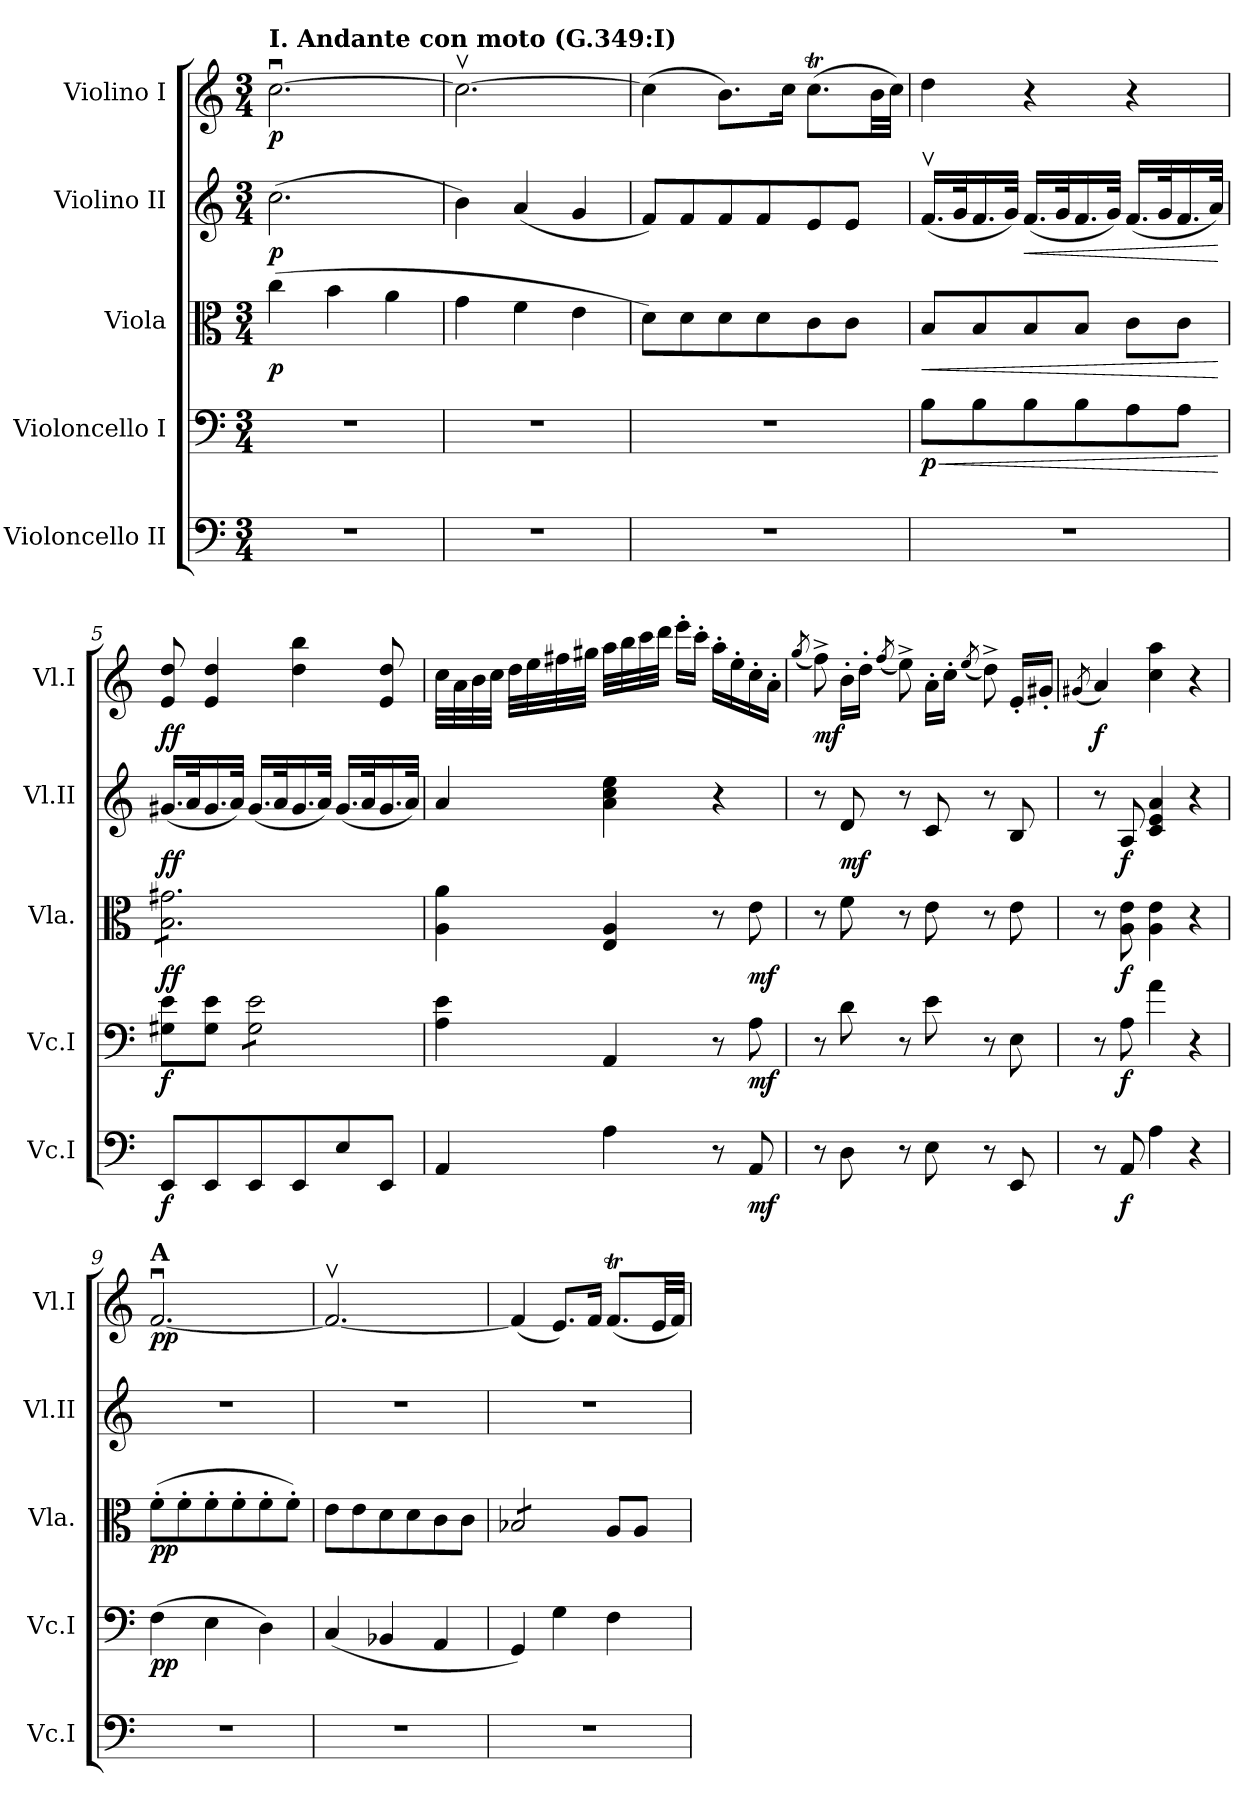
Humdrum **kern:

**kern	**dynam	**kern	**dynam	**kern	**dynam	**kern	**dynam	**kern	**dynam
*part5	*part5	*part4	*part4	*part3	*part3	*part2	*part2	*part1	*part1
*staff5	*staff5	*staff4	*staff4	*staff3	*staff3	*staff2	*staff2	*staff1	*staff1
*I"Violoncello II	*	*I"Violoncello I	*	*I"Viola	*	*I"Violino II	*	*I"Violino I	*
*I'Vc.I	*	*I'Vc.I	*	*I'Vla.	*	*I'Vl.II	*	*I'Vl.I	*
*clefF4	*	*clefF4	*	*clefC3	*	*clefG2	*	*clefG2	*
*k[]	*	*k[]	*	*k[]	*	*k[]	*	*k[]	*
*M3/4	*	*M3/4	*	*M3/4	*	*M3/4	*	*M3/4	*
*MM80	*	*MM80	*	*MM80	*	*MM80	*	*MM80	*
=1	=1	=1	=1	=1	=1	=1	=1	=1	=1
!	!	!	!	!	!	!	!	!LO:TX:a:B:t=I. Andante con moto (G.349&colon;I)	!
!	!	!	!	!	!LO:DY:b	!	!LO:DY:b	!	!LO:DY:b
2.r	.	2.r	.	(4cc\	p	(2.cc\	p	[2.ccu\	p
.	.	.	.	4b\	.	.	.	.	.
.	.	.	.	4a\	.	.	.	.	.
=2	=2	=2	=2	=2	=2	=2	=2	=2	=2
2.r	.	2.r	.	4g\	.	4b\)	.	2.ccv\_	.
.	.	.	.	4f\	.	(4a/	.	.	.
.	.	.	.	4e\	.	4g/	.	.	.
=3	=3	=3	=3	=3	=3	=3	=3	=3	=3
2.r	.	2.r	.	8d\L)	.	8f/L)	.	(4cc\]	.
.	.	.	.	8d\	.	8f/	.	.	.
.	.	.	.	8d\	.	8f/	.	8.b\L)	.
.	.	.	.	8d\	.	8f/	.	.	.
.	.	.	.	.	.	.	.	16cc\Jk	.
.	.	.	.	8c\	.	8e/	.	(8.ccT\L	.
.	.	.	.	8c\J	.	8e/J	.	.	.
.	.	.	.	.	.	.	.	32b\LL	.
.	.	.	.	.	.	.	.	32cc\JJJ)	.
=4	=4	=4	=4	=4	=4	=4	=4	=4	=4
!	!	!	!LO:HP:b	!	!LO:HP:b	!	!	!	!
!	!	!	!LO:DY:n=1:b	!	!	!	!	!	!
2.r	.	8B\L	< p	8B/L	<	(16.fv/LL	.	4dd\	.
.	.	.	.	.	.	32g/K	.	.	.
.	.	8B\	.	8B/	.	16.f/	.	.	.
.	.	.	.	.	.	32g/JJk)	.	.	.
!	!	!	!	!	!	!	!LO:HP:b	!	!
.	.	8B\	.	8B/	.	(16.f/LL	<	4r	.
.	.	.	.	.	.	32g/K	.	.	.
.	.	8B\	.	8B/J	.	16.f/	.	.	.
.	.	.	.	.	.	32g/JJk)	.	.	.
.	.	8A\	.	8c\L	.	(16.f/LL	.	4r	.
.	.	.	.	.	.	32g/K	.	.	.
.	.	8A\J	.	8c\J	.	16.f/	.	.	.
.	.	.	.	.	.	32a/JJk)	.	.	.
.	.	.	[	.	[	.	[	.	.
!!LO:LB:g=z
=5	=5	=5	=5	=5	=5	=5	=5	=5	=5
!	!LO:DY:b	!	!LO:DY:b	!	!LO:DY:b	!	!LO:DY:b	!	!LO:DY:b
*	*	*	*	*tremolo	*	*	*	*	*
8EE/L	f	8G#X\ 8e\L	f	8B\ 8g#X\L	ff	(16.g#X/LL	ff	8e/ 8dd/	ff
.	.	.	.	.	.	32a/K	.	.	.
8EE/	.	8G#\ 8e\J	.	8B\ 8g#X\	.	16.g#/	.	4e/ 4dd/	.
.	.	.	.	.	.	32a/JJk)	.	.	.
*	*	*tremolo	*	*	*	*	*	*	*
8EE/	.	8G#\ 8e\L	.	8B\ 8g#X\	.	(16.g#/LL	.	.	.
.	.	.	.	.	.	32a/K	.	.	.
8EE/	.	8G#\ 8e\	.	8B\ 8g#X\	.	16.g#/	.	4dd\ 4bb\	.
.	.	.	.	.	.	32a/JJk)	.	.	.
8E/	.	8G#\ 8e\	.	8B\ 8g#X\	.	(16.g#/LL	.	.	.
.	.	.	.	.	.	32a/K	.	.	.
8EE/J	.	8G#\ 8e\J	.	8B\ 8g#X\J	.	16.g#/	.	8e/ 8dd/	.
*	*	*	*	*Xtremolo	*	*	*	*	*
*	*	*Xtremolo	*	*	*	*	*	*	*
.	.	.	.	.	.	32a/JJk)	.	.	.
=6	=6	=6	=6	=6	=6	=6	=6	=6	=6
4AA/	.	4A\ 4e\	.	4A\ 4a\	.	4a/	.	32cc\LLL	.
.	.	.	.	.	.	.	.	32a\	.
.	.	.	.	.	.	.	.	32b\	.
.	.	.	.	.	.	.	.	32cc\JJJ	.
.	.	.	.	.	.	.	.	32dd\LLL	.
.	.	.	.	.	.	.	.	32ee\	.
.	.	.	.	.	.	.	.	32ff#X\	.
.	.	.	.	.	.	.	.	32gg#X\JJJ	.
4A\	.	4AA/	.	4E/ 4A/	.	4a\ 4cc\ 4ee\	.	32aa\LLL	.
.	.	.	.	.	.	.	.	32bb\	.
.	.	.	.	.	.	.	.	32ccc\	.
.	.	.	.	.	.	.	.	32ddd\JJJ	.
.	.	.	.	.	.	.	.	16eee'\LL	.
.	.	.	.	.	.	.	.	16ccc'\JJ	.
8r	.	8r	.	8r	.	4r	.	16aa'\LL	.
.	.	.	.	.	.	.	.	16ee'\	.
!	!LO:DY:b	!	!LO:DY:b	!	!LO:DY:b	!	!	!	!
8AA/	mf	8A\	mf	8e\	mf	.	.	16cc'\	.
.	.	.	.	.	.	.	.	16a'\JJ	.
!!LO:PB:g=z
=7	=7	=7	=7	=7	=7	=7	=7	=7	=7
.	.	.	.	.	.	.	.	(8qgg/	.
!	!	!	!	!	!	!	!	!	!LO:DY:b
8r	.	8r	.	8r	.	8r	.	8ff^\)	mf
!	!	!	!	!	!	!	!LO:DY:b	!	!
8D\	.	8d\	.	8f\	.	8d/	mf	16b'\LL	.
.	.	.	.	.	.	.	.	16dd'\JJ	.
.	.	.	.	.	.	.	.	(8qff/	.
8r	.	8r	.	8r	.	8r	.	8ee^\)	.
8E\	.	8e\	.	8e\	.	8c/	.	16a'\LL	.
.	.	.	.	.	.	.	.	16cc'\JJ	.
.	.	.	.	.	.	.	.	(8qee/	.
8r	.	8r	.	8r	.	8r	.	8dd^\)	.
8EE/	.	8E\	.	8e\	.	8B/	.	16e'/LL	.
.	.	.	.	.	.	.	.	16g#X'/JJ	.
=8	=8	=8	=8	=8	=8	=8	=8	=8	=8
.	.	.	.	.	.	.	.	(8qg#X/	.
!	!	!	!	!	!	!	!	!	!LO:DY:b
8r	.	8r	.	8r	.	8r	.	4a/)	f
!	!LO:DY:b	!	!LO:DY:b	!	!LO:DY:b	!	!LO:DY:b	!	!
8AA/	f	8A\	f	8A\ 8e\	f	8A/	f	.	.
4A\	.	4a\	.	4A\ 4e\	.	4c/ 4e/ 4a/	.	4cc\ 4aa\	.
4r	.	4r	.	4r	.	4r	.	4r	.
=9	=9	=9	=9	=9	=9	=9	=9	=9	=9
!	!	!	!	!	!	!	!	!LO:TX:a:B:t=A	!
!	!	!	!LO:DY:b	!	!LO:DY:b	!	!	!	!LO:DY:b
2.r	.	(4F\	pp	(8f'\L	pp	2.r	.	[2.fu/	pp
.	.	.	.	8f'\	.	.	.	.	.
.	.	4E\	.	8f'\	.	.	.	.	.
.	.	.	.	8f'\	.	.	.	.	.
.	.	4D\)	.	8f'\	.	.	.	.	.
.	.	.	.	8f'\J)	.	.	.	.	.
=10	=10	=10	=10	=10	=10	=10	=10	=10	=10
2.r	.	(4C/	.	8e\L	.	2.r	.	2.fv/_	.
.	.	.	.	8e\	.	.	.	.	.
.	.	4BB-X/	.	8d\	.	.	.	.	.
.	.	.	.	8d\	.	.	.	.	.
.	.	4AA/	.	8c\	.	.	.	.	.
.	.	.	.	8c\J	.	.	.	.	.
=11	=11	=11	=11	=11	=11	=11	=11	=11	=11
*	*	*	*	*tremolo	*	*	*	*	*
2.r	.	4GG/)	.	8B-X/L	.	2.r	.	(4f/]	.
.	.	.	.	8B-X/	.	.	.	.	.
.	.	4G\	.	8B-X/	.	.	.	8.e/L)	.
.	.	.	.	8B-X/J	.	.	.	.	.
*	*	*	*	*Xtremolo	*	*	*	*	*
.	.	.	.	.	.	.	.	16f/Jk	.
.	.	4F\	.	8A/L	.	.	.	(8.fT/L	.
.	.	.	.	8A/J	.	.	.	.	.
.	.	.	.	.	.	.	.	32e/LL	.
.	.	.	.	.	.	.	.	32f/JJJ)	.
=	=	=	=	=	=	=	=	=	=
*-	*-	*-	*-	*-	*-	*-	*-	*-	*-
